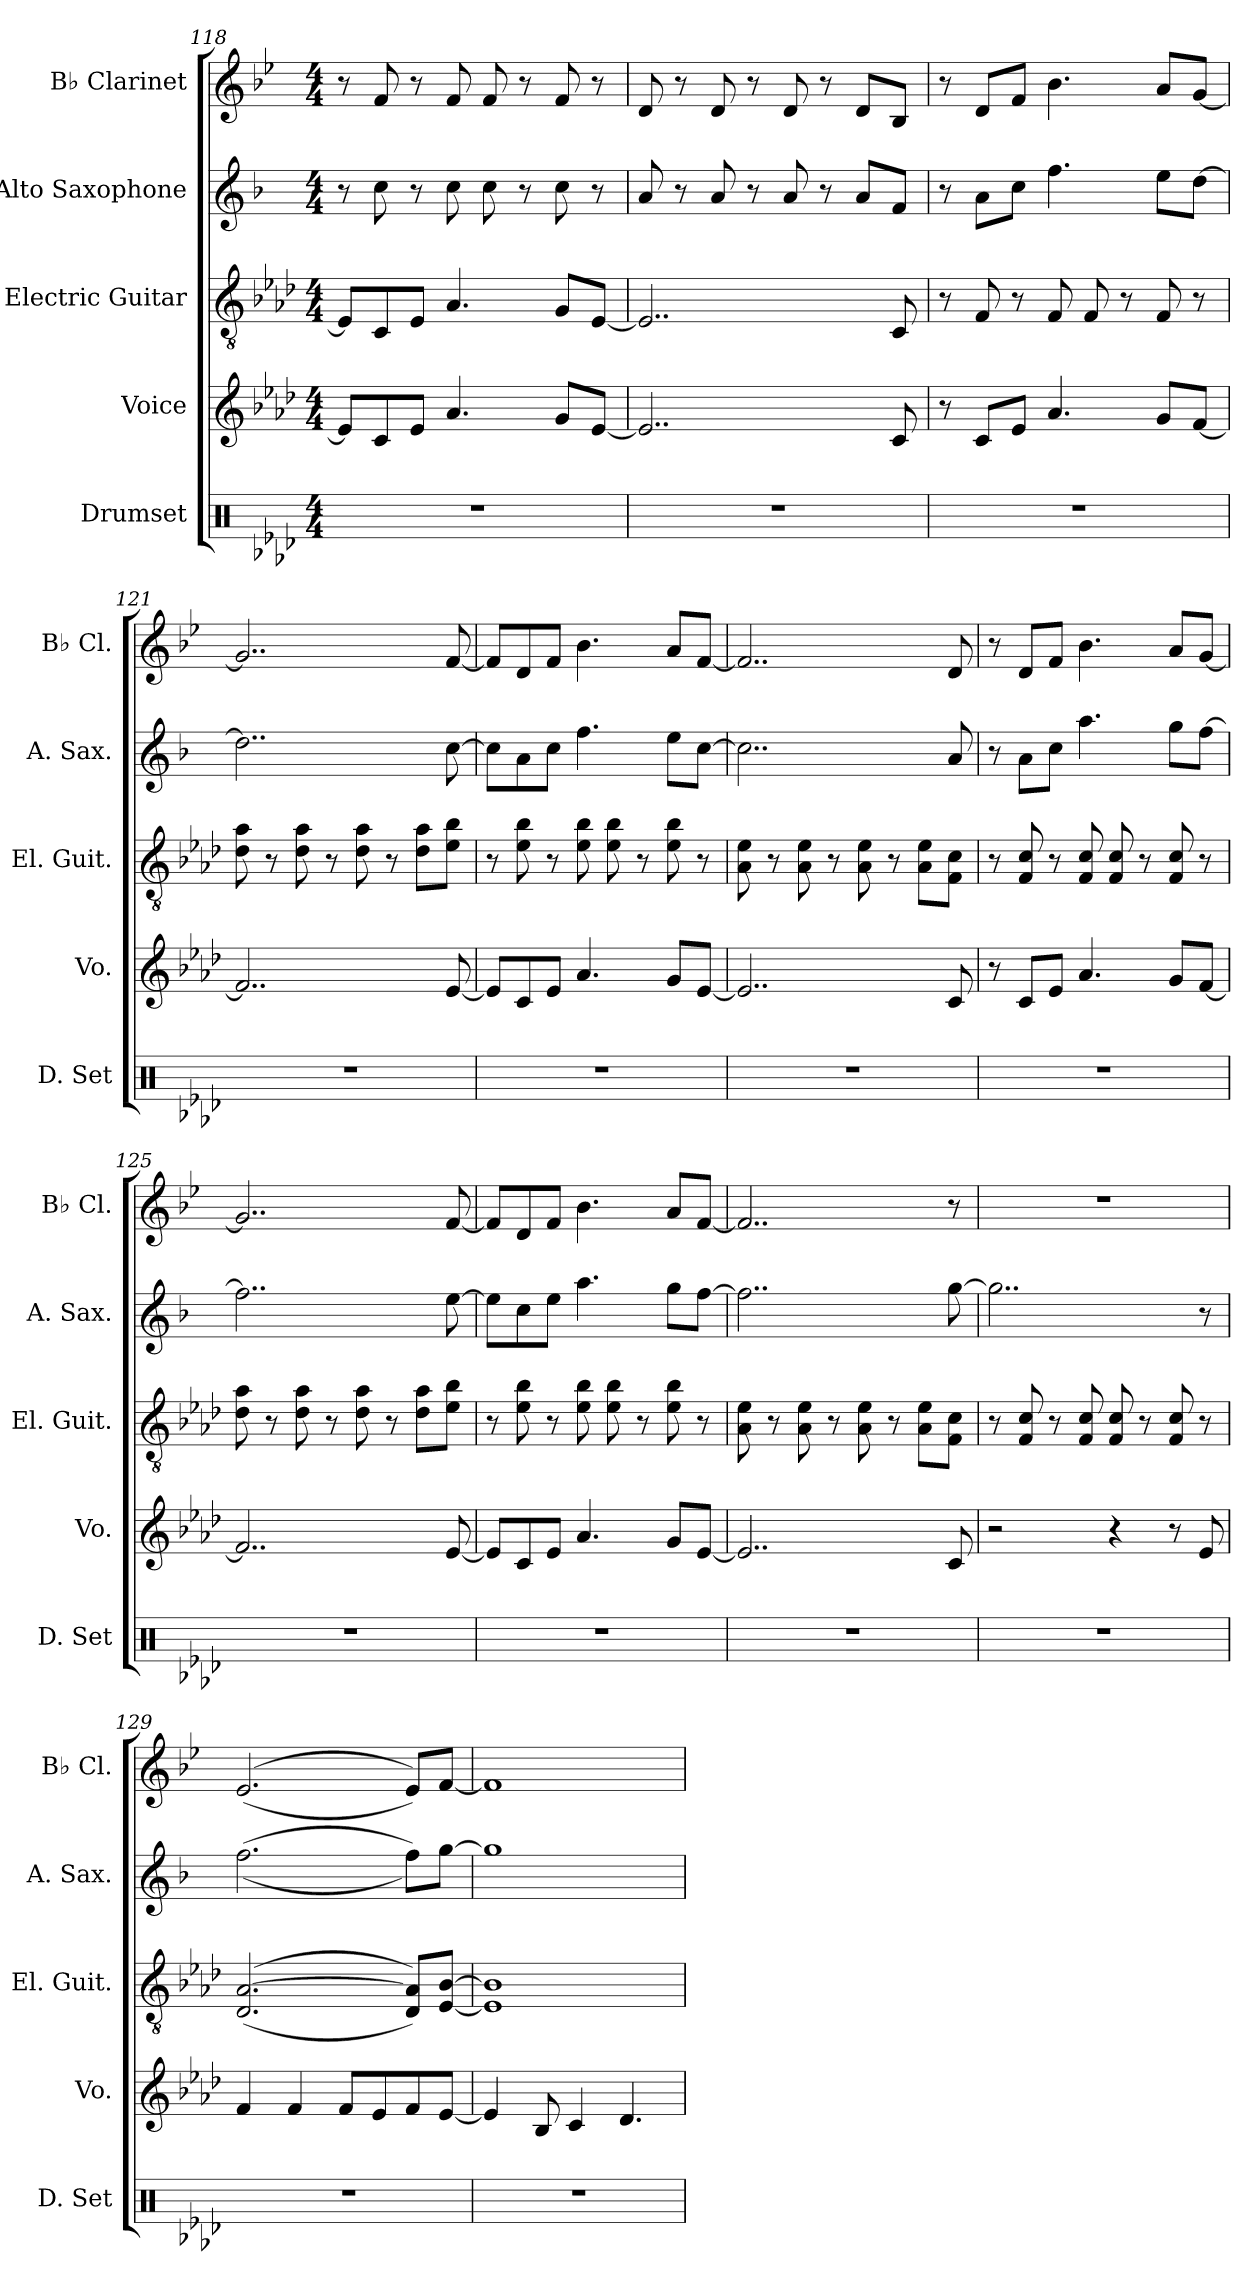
**kern	**kern	**kern	**kern	**kern
*part5	*part4	*part3	*part2	*part1
*staff5	*staff4	*staff3	*staff2	*staff1
*I"Drumset	*I"Voice	*I"Electric Guitar	*I"Alto Saxophone	*I"B♭ Clarinet
*I'D. Set	*I'Vo.	*I'El. Guit.	*I'A. Sax.	*I'B♭ Cl.
*clefX	*clefG2	*clefGv2	*clefG2	*clefG2
*	*	*	*ITrd5c9	*ITrd1c2
*k[b-e-a-d-]	*k[b-e-a-d-]	*k[b-e-a-d-]	*k[b-e-a-d-]	*k[b-e-a-d-]
*M4/4	*M4/4	*M4/4	*M4/4	*M4/4
=118	=118	=118	=118	=118
1r	8e-/L]	8E-/L]	8r	8r
.	8c/	8C/	8e-\	8e-/
.	8e-/J	8E-/J	8r	8r
.	4.a-/	4.A-/	8e-\	8e-/
.	.	.	8e-\	8e-/
.	.	.	8r	8r
.	8g/L	8G/L	8e-\	8e-/
.	[8e-/J	[8E-/J	8r	8r
=119	=119	=119	=119	=119
1r	2..e-/]	2..E-/]	8c/	8c/
.	.	.	8r	8r
.	.	.	8c/	8c/
.	.	.	8r	8r
.	.	.	8c/	8c/
.	.	.	8r	8r
.	.	.	8c/L	8c/L
.	8c/	8C/	8A-/J	8A-/J
=120	=120	=120	=120	=120
1r	8r	8r	8r	8r
.	8c/L	8F/	8c\L	8c/L
.	8e-/J	8r	8e-\J	8e-/J
.	4.a-/	8F/	4.a-\	4.a-\
.	.	8F/	.	.
.	.	8r	.	.
.	8g/L	8F/	8g\L	8g/L
.	[8f/J	8r	[8f\J	[8f/J
!!LO:PB:g=z
=121	=121	=121	=121	=121
1r	2..f/]	8d-\ 8a-\	2..f\]	2..f/]
.	.	8r	.	.
.	.	8d-\ 8a-\	.	.
.	.	8r	.	.
.	.	8d-\ 8a-\	.	.
.	.	8r	.	.
.	.	8d-\ 8a-\L	.	.
.	[8e-/	8e-\ 8b-\J	[8e-\	[8e-/
=122	=122	=122	=122	=122
1r	8e-/L]	8r	8e-\L]	8e-/L]
.	8c/	8e-\ 8b-\	8c\	8c/
.	8e-/J	8r	8e-\J	8e-/J
.	4.a-/	8e-\ 8b-\	4.a-\	4.a-\
.	.	8e-\ 8b-\	.	.
.	.	8r	.	.
.	8g/L	8e-\ 8b-\	8g\L	8g/L
.	[8e-/J	8r	[8e-\J	[8e-/J
=123	=123	=123	=123	=123
1r	2..e-/]	8A-\ 8e-\	2..e-\]	2..e-/]
.	.	8r	.	.
.	.	8A-\ 8e-\	.	.
.	.	8r	.	.
.	.	8A-\ 8e-\	.	.
.	.	8r	.	.
.	.	8A-\ 8e-\L	.	.
.	8c/	8F\ 8c\J	8c/	8c/
=124	=124	=124	=124	=124
1r	8r	8r	8r	8r
.	8c/L	8F/ 8c/	8c\L	8c/L
.	8e-/J	8r	8e-\J	8e-/J
.	4.a-/	8F/ 8c/	4.cc\	4.a-\
.	.	8F/ 8c/	.	.
.	.	8r	.	.
.	8g/L	8F/ 8c/	8b-\L	8g/L
.	[8f/J	8r	[8a-\J	[8f/J
!!LO:LB:g=z
=125	=125	=125	=125	=125
1r	2..f/]	8d-\ 8a-\	2..a-\]	2..f/]
.	.	8r	.	.
.	.	8d-\ 8a-\	.	.
.	.	8r	.	.
.	.	8d-\ 8a-\	.	.
.	.	8r	.	.
.	.	8d-\ 8a-\L	.	.
.	[8e-/	8e-\ 8b-\J	[8g\	[8e-/
=126	=126	=126	=126	=126
1r	8e-/L]	8r	8g\L]	8e-/L]
.	8c/	8e-\ 8b-\	8e-\	8c/
.	8e-/J	8r	8g\J	8e-/J
.	4.a-/	8e-\ 8b-\	4.cc\	4.a-\
.	.	8e-\ 8b-\	.	.
.	.	8r	.	.
.	8g/L	8e-\ 8b-\	8b-\L	8g/L
.	[8e-/J	8r	[8a-\J	[8e-/J
=127	=127	=127	=127	=127
1r	2..e-/]	8A-\ 8e-\	2..a-\]	2..e-/]
.	.	8r	.	.
.	.	8A-\ 8e-\	.	.
.	.	8r	.	.
.	.	8A-\ 8e-\	.	.
.	.	8r	.	.
.	.	8A-\ 8e-\L	.	.
.	8c/	8F\ 8c\J	[8b-\	8r
=128	=128	=128	=128	=128
1r	2r	8r	2..b-\]	1r
.	.	8F/ 8c/	.	.
.	.	8r	.	.
.	.	8F/ 8c/	.	.
.	4r	8F/ 8c/	.	.
.	.	8r	.	.
.	8r	8F/ 8c/	.	.
.	8e-/	8r	8r	.
!!LO:PB:g=z
=129	=129	=129	=129	=129
1r	4f/	(>(>2.D-/ [2.A-/	(>(>2.a-\	(<(<2.d-/
.	4f/	.	.	.
.	8f/L	.	.	.
.	8e-/	.	.	.
.	8f/	8D-/ 8A-/]L))	8a-\L))	8d-/L))
.	[8e-/J	[8E-/ [8B-/J	[8b-\J	[8e-/J
=130	=130	=130	=130	=130
1r	4e-/]	1E-] 1B-]	1b-]	1e-]
.	8B-/	.	.	.
.	4c/	.	.	.
.	4.d-/	.	.	.
=	=	=	=	=
*-	*-	*-	*-	*-
